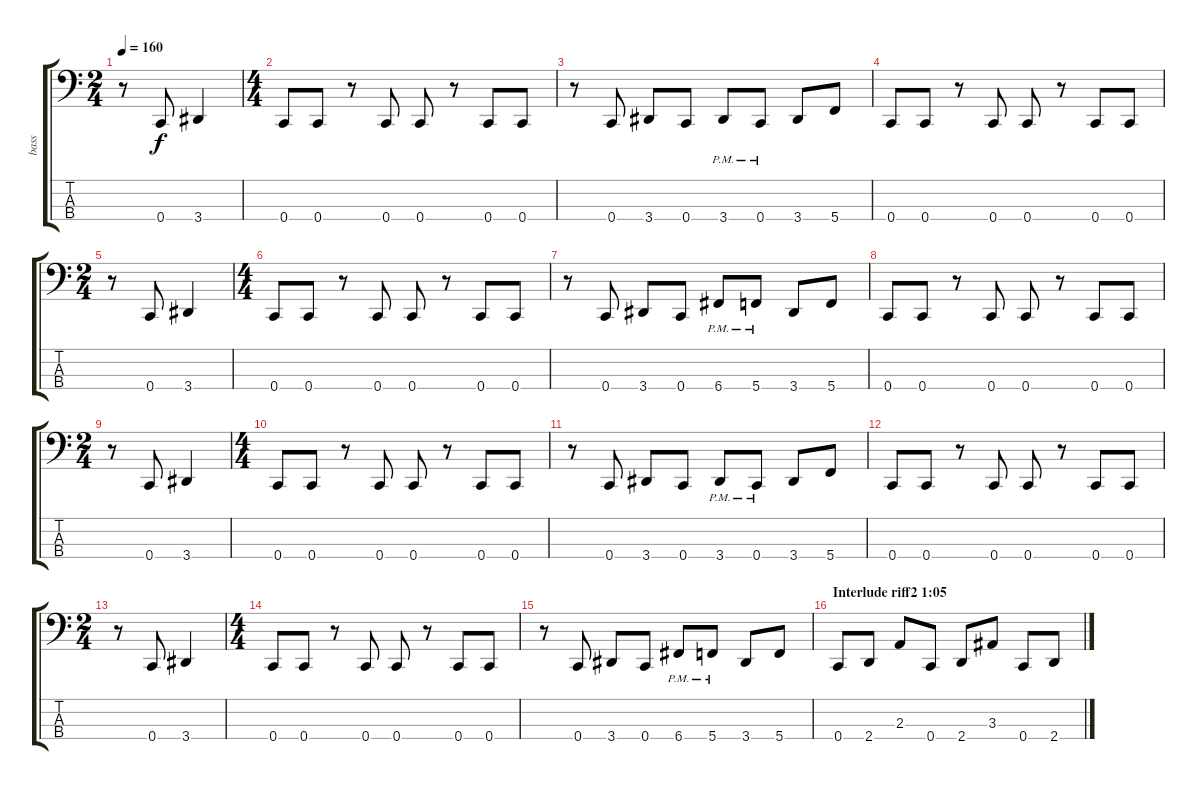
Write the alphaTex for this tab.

\track ("bass" "bass") {instrument electricbasspick}
\staff {score tabs}
\tuning (F2 C2 G1 C1) {hide}
\ts (2 4)
\tempo 160
\clef f4
\ks c
r.8{dy f} 0.4.8 3.4.4 |
\ts (4 4)
0.4.8 0.4.8 r.8 0.4.8 0.4.8 r.8 0.4.8 0.4.8 |
r.8 0.4.8 3.4.8 0.4.8 3.4{pm}.8 0.4{pm}.8 3.4.8 5.4.8 |
0.4.8 0.4.8 r.8 0.4.8 0.4.8 r.8 0.4.8 0.4.8 |
\ts (2 4)
r.8 0.4.8 3.4.4 |
\ts (4 4)
0.4.8 0.4.8 r.8 0.4.8 0.4.8 r.8 0.4.8 0.4.8 |
r.8 0.4.8 3.4.8 0.4.8 6.4{pm}.8 5.4{pm}.8 3.4.8 5.4.8 |
0.4.8 0.4.8 r.8 0.4.8 0.4.8 r.8 0.4.8 0.4.8 |
\ts (2 4)
r.8 0.4.8 3.4.4 |
\ts (4 4)
0.4.8 0.4.8 r.8 0.4.8 0.4.8 r.8 0.4.8 0.4.8 |
r.8 0.4.8 3.4.8 0.4.8 3.4{pm}.8 0.4{pm}.8 3.4.8 5.4.8 |
0.4.8 0.4.8 r.8 0.4.8 0.4.8 r.8 0.4.8 0.4.8 |
\ts (2 4)
r.8 0.4.8 3.4.4 |
\ts (4 4)
0.4.8 0.4.8 r.8 0.4.8 0.4.8 r.8 0.4.8 0.4.8 |
r.8 0.4.8 3.4.8 0.4.8 6.4{pm}.8 5.4{pm}.8 3.4.8 5.4.8 |
\section ("" "Interlude riff2 1:05")
0.4.8 2.4.8 2.3.8 0.4.8 2.4.8 3.3.8 0.4.8 2.4.8
